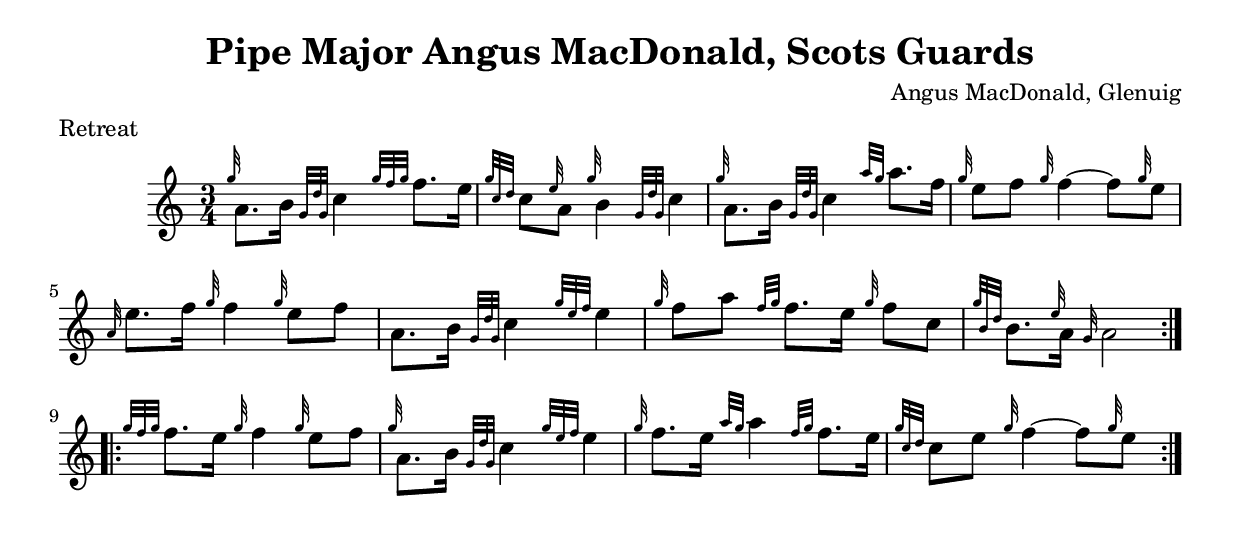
\include "bagpipe.ly"

\header {
  title = "Pipe Major Angus MacDonald, Scots Guards"
  composer = "Angus MacDonald, Glenuig"
  meter = "Retreat"
}

\score {
    {
    \hideKeySignature
    \time 3/4
        
        \repeat volta 2 
        {\grg a8. b16 \grip c4 \dblf f8. e16|
        \dblc c8 \gre a \grg b4 \grip c|
        \grg a8. b16 \grip c4 \dblA a'8. f16|
        \grg e8 f \grg f4~ f8 \grg e8|

        \break

        \gra e8. f16 \grg f4 \grg e8 f| 
        a8. b16 \grip c4 \dble e|
        \grg f8 a' \hdblf f8. e16 \grg f8 c8|
        \dblb b8. \gre a16 \grG a2| 

        }
        
        \repeat volta 2{
        \dblf f8. e16 \grg f4 \grg e8 f| 
        \grg a8. b16 \grip c4 \dble e|
        \grg f8. e16 \dblA A4 \hdblf f8. e16|
        \dblc c8 e \grg f4~ f8 \grg e8| 
        
        
        
        }


    
    }


}